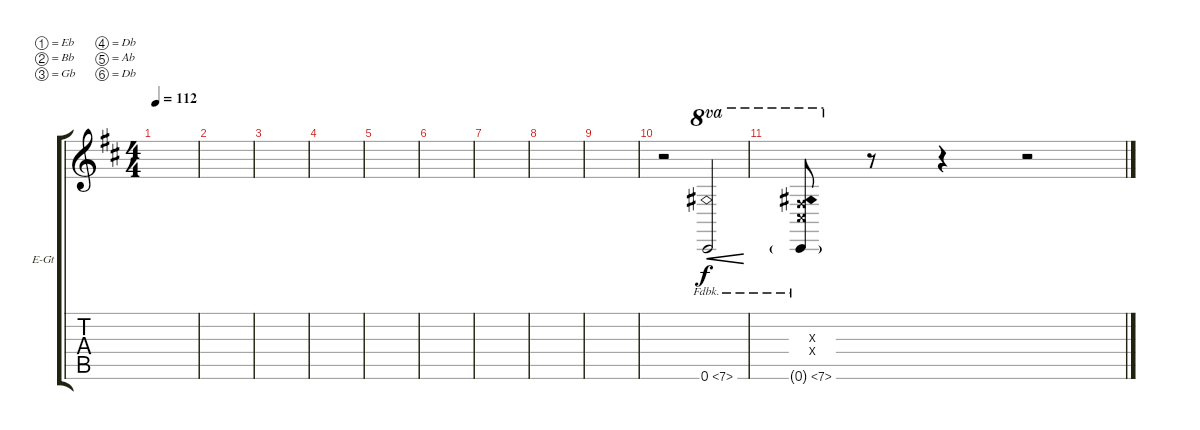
\defaultSystemsLayout 4
\bracketExtendMode groupsimilarinstruments
\firstSystemTrackNameOrientation horizontal
\otherSystemsTrackNameOrientation horizontal
\track ("Cello arr. for gtr." "E-Gt") {instrument distortionguitar}
\staff {score tabs}
\tuning (Eb4 Bb3 Gb3 Db3 Ab2 Db2)
\ts (4 4)
\tempo 112
\clef g2
\scale
1.06305
\ks d
|
\scale
0.936948 |
\scale
1.06305 |
\scale
0.936948 |
\scale
1.06305 |
\scale
0.936948 |
\scale
1.06305 |
\scale
0.936948 |
\scale
1.06305 |
\scale
0.936948 r.2 0.6{fh 7}.2{ot 8va cre dy f} |
\scale
1.06305 (0.6{fh 7 g} 0.4{x} 0.3{x}).8{ot 8va} r.8 r.4 r.2 |
\scale
0.936948 |
\scale
1.06305 |
\scale
0.936948 |
\scale
1.06305 |
\scale
0.936948
